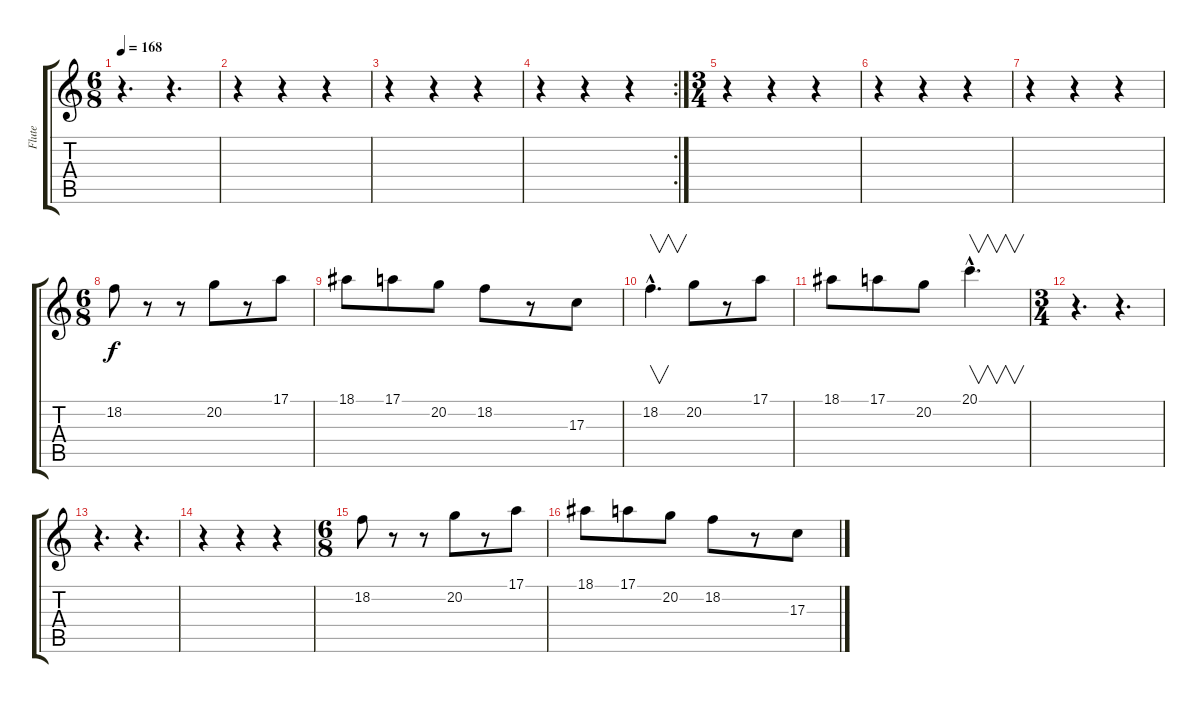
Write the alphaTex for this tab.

\track ("Flute" "Flute") {instrument flute}
\staff {score tabs}
\tuning (E4 B3 G3 D3 A2 E2) {hide}
\ts (6 8)
\tempo 168
\clef g2
\ks c
r.4{d dy f instrument flute} r.4{d} |
r.4 r.4 r.4 |
r.4 r.4 r.4 |
\rc 2
r.4 r.4 r.4 |
\ts (3 4)
r.4 r.4 r.4 |
r.4 r.4 r.4 |
r.4 r.4 r.4 |
\ts (6 8)
18.2.8 r.8 r.8 20.2.8 r.8 17.1.8 |
18.1.8 17.1.8 20.2.8 18.2.8 r.8 17.3.8 |
18.2{hac}.4{v d} 20.2.8 r.8 17.1.8 |
18.1.8 17.1.8 20.2.8 20.1{hac}.4{v d} |
\ts (3 4)
r.4{d} r.4{d} |
r.4{d} r.4{d} |
r.4 r.4 r.4 |
\ts (6 8)
18.2.8 r.8 r.8 20.2.8 r.8 17.1.8 |
18.1.8 17.1.8 20.2.8 18.2.8 r.8 17.3.8
